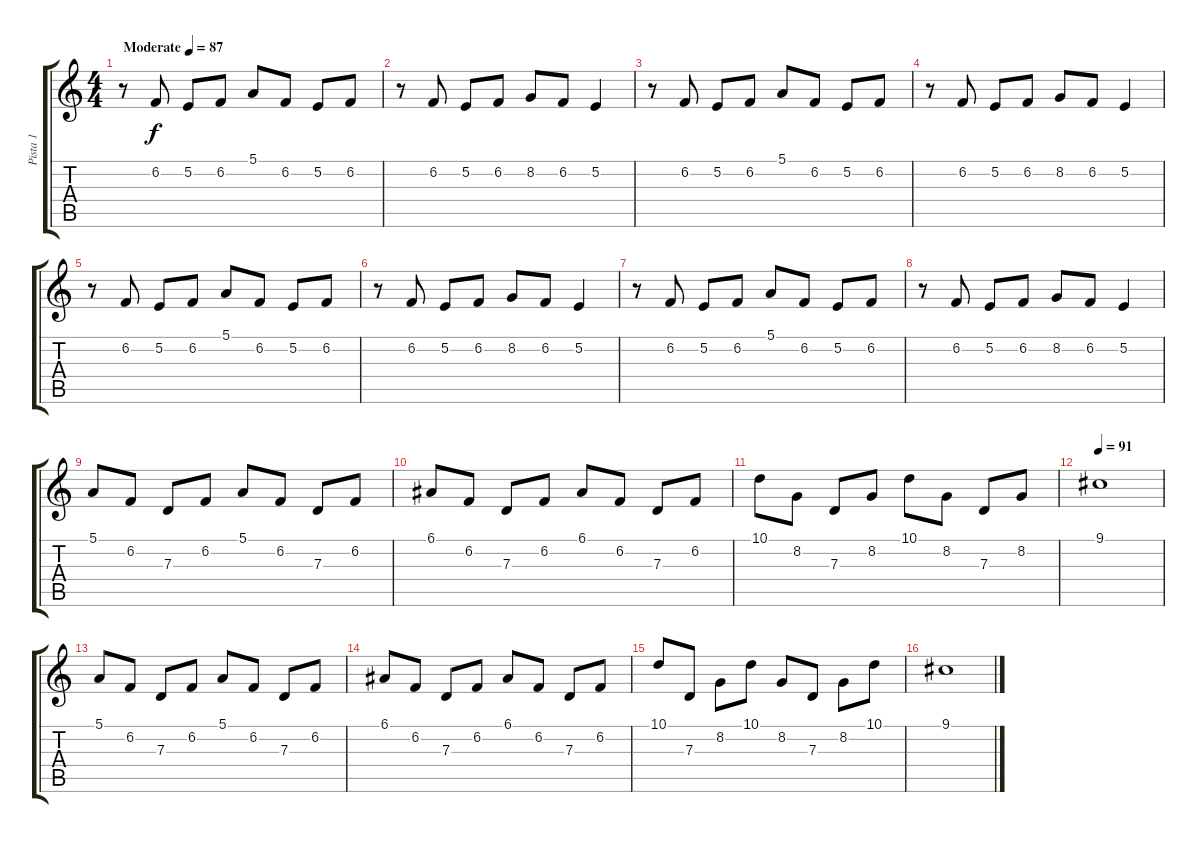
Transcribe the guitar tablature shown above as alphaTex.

\track ("Pista 1" "Pista 1") {instrument acousticgrandpiano}
\staff {score tabs}
\tuning (E4 B3 G3 D3 A2 E2) {hide}
\ts (4 4)
\tempo (87 "Moderate")
\clef g2
\ks c
r.8{dy f instrument acousticgrandpiano} 6.2.8 5.2.8 6.2.8 5.1.8 6.2.8 5.2.8 6.2.8 |
r.8 6.2.8 5.2.8 6.2.8 8.2.8 6.2.8 5.2.4 |
r.8 6.2.8 5.2.8 6.2.8 5.1.8 6.2.8 5.2.8 6.2.8 |
r.8 6.2.8 5.2.8 6.2.8 8.2.8 6.2.8 5.2.4 |
r.8 6.2.8 5.2.8 6.2.8 5.1.8 6.2.8 5.2.8 6.2.8 |
r.8 6.2.8 5.2.8 6.2.8 8.2.8 6.2.8 5.2.4 |
r.8 6.2.8 5.2.8 6.2.8 5.1.8 6.2.8 5.2.8 6.2.8 |
r.8 6.2.8 5.2.8 6.2.8 8.2.8 6.2.8 5.2.4 |
5.1.8 6.2.8 7.3.8 6.2.8 5.1.8 6.2.8 7.3.8 6.2.8 |
6.1.8 6.2.8 7.3.8 6.2.8 6.1.8 6.2.8 7.3.8 6.2.8 |
10.1.8 8.2.8 7.3.8 8.2.8 10.1.8 8.2.8 7.3.8 8.2.8 |
\tempo 91
9.1.1 |
5.1.8 6.2.8 7.3.8 6.2.8 5.1.8 6.2.8 7.3.8 6.2.8 |
6.1.8 6.2.8 7.3.8 6.2.8 6.1.8 6.2.8 7.3.8 6.2.8 |
10.1.8 7.3.8 8.2.8 10.1.8 8.2.8 7.3.8 8.2.8 10.1.8 |
9.1.1
